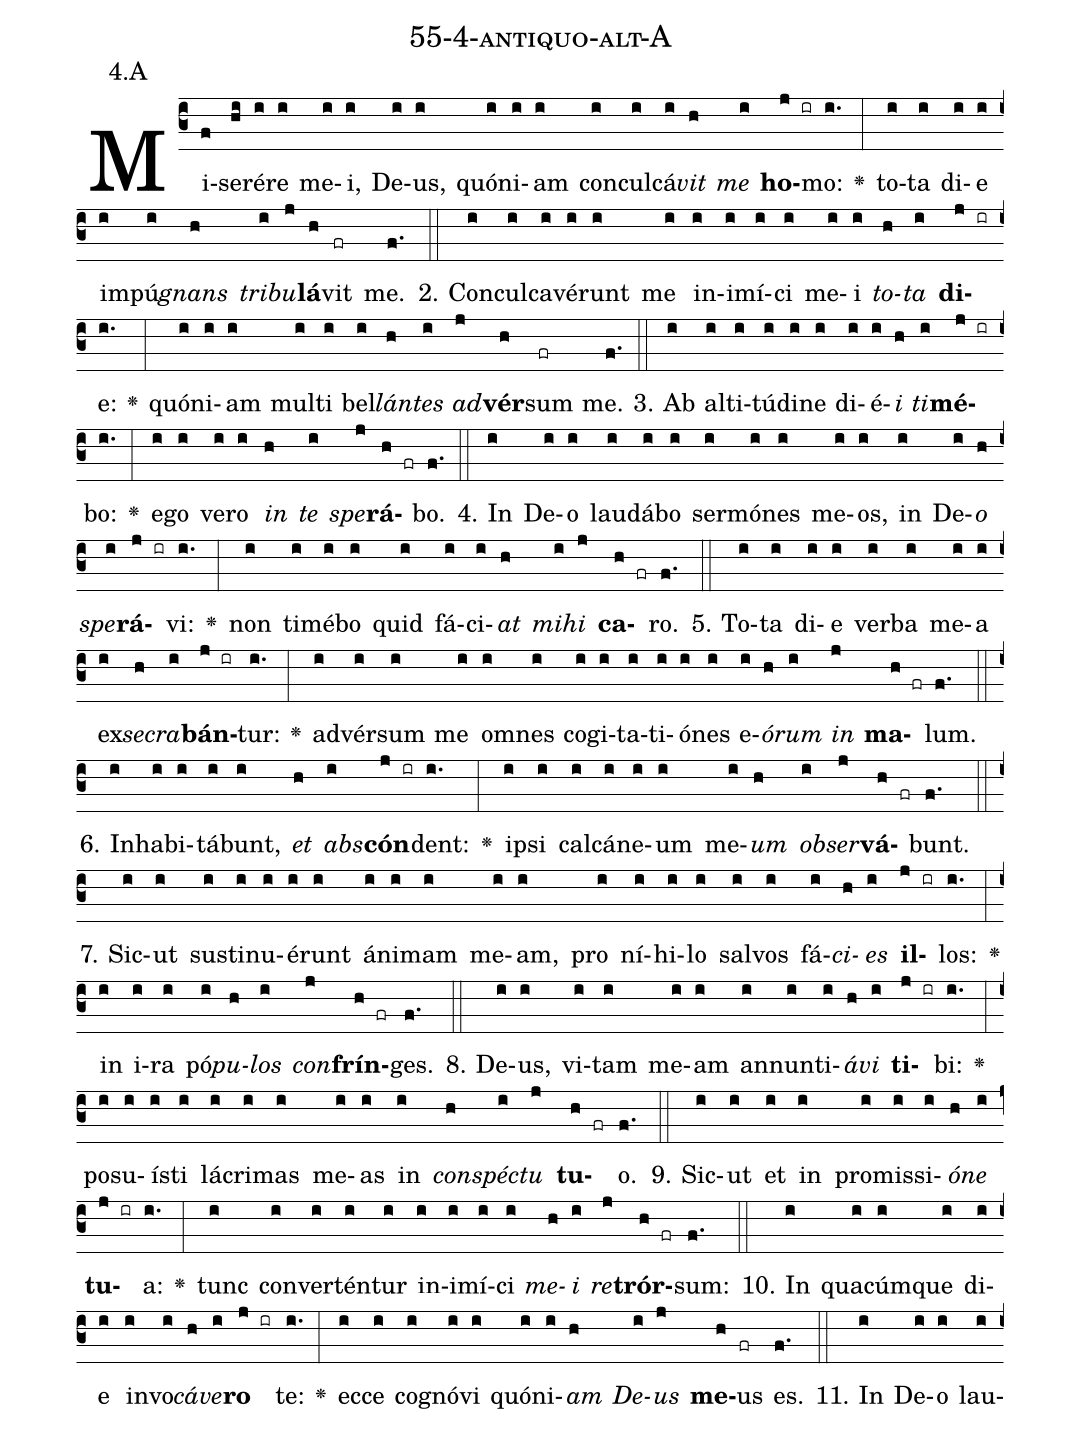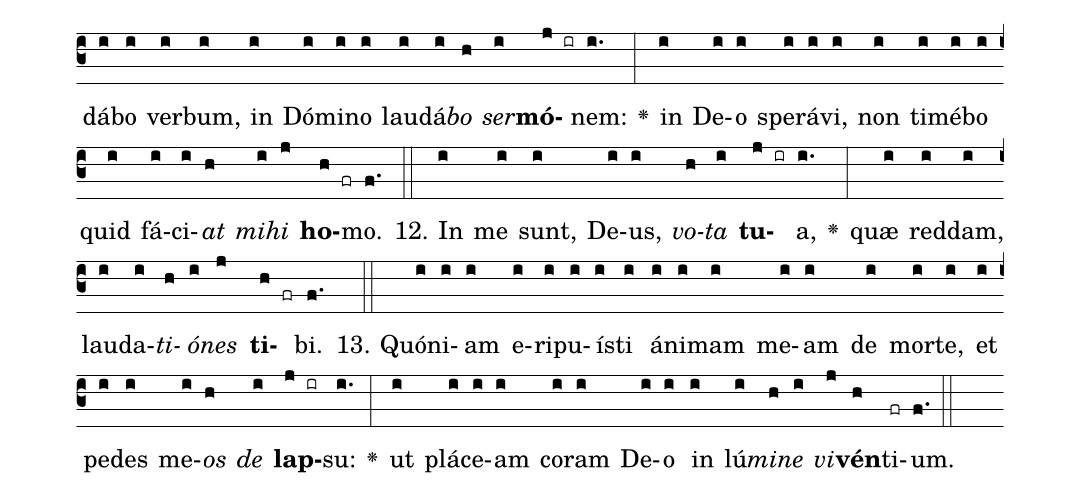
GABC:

name: 55-4-antiquo-alt-A;
annotation: 4.A;
%%
(c3)Mi(f)se(hi)ré(i)re(i) me(i)i,(i) De(i)us,(i) quón(i)i(i)am(i) con(i)cul(i)cá(i)<i>vit</i>(h) <i>me</i>(i) <b>ho</b>(j ir)mo:(i.) <v>\greheightstar</v>(:) to(i)ta(i) di(i)e(i) im(i)pú(i)<i>gnans</i>(h) <i>tri</i>(i)<i>bu</i>(j)<b>lá</b>(h)vit(fr) me.(f.) (::)
2. Con(i)cul(i)ca(i)vé(i)runt(i) me(i) in(i)i(i)mí(i)ci(i) me(i)i(i) <i>to</i>(h)<i>ta</i>(i) <b>di</b>(j ir)e:(i.) <v>\greheightstar</v>(:) quón(i)i(i)am(i) mul(i)ti(i) bel(i)<i>lán</i>(h)<i>tes</i>(i) <i>ad</i>(j)<b>vér</b>(h)sum(fr) me.(f.) (::)
3. Ab(i) al(i)ti(i)tú(i)di(i)ne(i) di(i)é(i)<i>i</i>(h) <i>ti</i>(i)<b>mé</b>(j ir)bo:(i.) <v>\greheightstar</v>(:) e(i)go(i) ve(i)ro(i) <i>in</i>(h) <i>te</i>(i) <i>spe</i>(j)<b>rá</b>(h fr)bo.(f.) (::)
4. In(i) De(i)o(i) lau(i)dá(i)bo(i) ser(i)mó(i)nes(i) me(i)os,(i) in(i) De(i)<i>o</i>(h) <i>spe</i>(i)<b>rá</b>(j ir)vi:(i.) <v>\greheightstar</v>(:) non(i) ti(i)mé(i)bo(i) quid(i) fá(i)ci(i)<i>at</i>(h) <i>mi</i>(i)<i>hi</i>(j) <b>ca</b>(h fr)ro.(f.) (::)
5. To(i)ta(i) di(i)e(i) ver(i)ba(i) me(i)a(i) ex(i)<i>se</i>(h)<i>cra</i>(i)<b>bán</b>(j ir)tur:(i.) <v>\greheightstar</v>(:) ad(i)vér(i)sum(i) me(i) om(i)nes(i) co(i)gi(i)ta(i)ti(i)ó(i)nes(i) e(i)<i>ó</i>(h)<i>rum</i>(i) <i>in</i>(j) <b>ma</b>(h fr)lum.(f.) (::)
6. In(i)ha(i)bi(i)tá(i)bunt,(i) <i>et</i>(h) <i>abs</i>(i)<b>cón</b>(j ir)dent:(i.) <v>\greheightstar</v>(:) ip(i)si(i) cal(i)cá(i)ne(i)um(i) me(i)<i>um</i>(h) <i>ob</i>(i)<i>ser</i>(j)<b>vá</b>(h fr)bunt.(f.) (::)
7. Sic(i)ut(i) sus(i)ti(i)nu(i)é(i)runt(i) á(i)ni(i)mam(i) me(i)am,(i) pro(i) ní(i)hi(i)lo(i) sal(i)vos(i) fá(i)<i>ci</i>(h)<i>es</i>(i) <b>il</b>(j ir)los:(i.) <v>\greheightstar</v>(:) in(i) i(i)ra(i) pó(i)<i>pu</i>(h)<i>los</i>(i) <i>con</i>(j)<b>frín</b>(h fr)ges.(f.) (::)
8. De(i)us,(i) vi(i)tam(i) me(i)am(i) an(i)nun(i)ti(i)<i>á</i>(h)<i>vi</i>(i) <b>ti</b>(j ir)bi:(i.) <v>\greheightstar</v>(:) po(i)su(i)ís(i)ti(i) lá(i)cri(i)mas(i) me(i)as(i) in(i) <i>con</i>(h)<i>spéc</i>(i)<i>tu</i>(j) <b>tu</b>(h fr)o.(f.) (::)
9. Sic(i)ut(i) et(i) in(i) pro(i)mis(i)si(i)<i>ó</i>(h)<i>ne</i>(i) <b>tu</b>(j ir)a:(i.) <v>\greheightstar</v>(:) tunc(i) con(i)ver(i)tén(i)tur(i) in(i)i(i)mí(i)ci(i) <i>me</i>(h)<i>i</i>(i) <i>re</i>(j)<b>trór</b>(h fr)sum:(f.) (::)
10. In(i) qua(i)cúm(i)que(i) di(i)e(i) in(i)vo(i)<i>cá</i>(h)<i>ve</i>(i)<b>ro</b>(j ir) te:(i.) <v>\greheightstar</v>(:) ec(i)ce(i) co(i)gnó(i)vi(i) quón(i)i(i)<i>am</i>(h) <i>De</i>(i)<i>us</i>(j) <b>me</b>(h)us(fr) es.(f.) (::)
11. In(i) De(i)o(i) lau(i)dá(i)bo(i) ver(i)bum,(i) in(i) Dó(i)mi(i)no(i) lau(i)dá(i)<i>bo</i>(h) <i>ser</i>(i)<b>mó</b>(j ir)nem:(i.) <v>\greheightstar</v>(:) in(i) De(i)o(i) spe(i)rá(i)vi,(i) non(i) ti(i)mé(i)bo(i) quid(i) fá(i)ci(i)<i>at</i>(h) <i>mi</i>(i)<i>hi</i>(j) <b>ho</b>(h fr)mo.(f.) (::)
12. In(i) me(i) sunt,(i) De(i)us,(i) <i>vo</i>(h)<i>ta</i>(i) <b>tu</b>(j ir)a,(i.) <v>\greheightstar</v>(:) quæ(i) red(i)dam,(i) lau(i)da(i)<i>ti</i>(h)<i>ó</i>(i)<i>nes</i>(j) <b>ti</b>(h fr)bi.(f.) (::)
13. Quón(i)i(i)am(i) e(i)ri(i)pu(i)ís(i)ti(i) á(i)ni(i)mam(i) me(i)am(i) de(i) mor(i)te,(i) et(i) pe(i)des(i) me(i)<i>os</i>(h) <i>de</i>(i) <b>lap</b>(j ir)su:(i.) <v>\greheightstar</v>(:) ut(i) plá(i)ce(i)am(i) co(i)ram(i) De(i)o(i) in(i) lú(i)<i>mi</i>(h)<i>ne</i>(i) <i>vi</i>(j)<b>vén</b>(h)ti(fr)um.(f.) (::)
